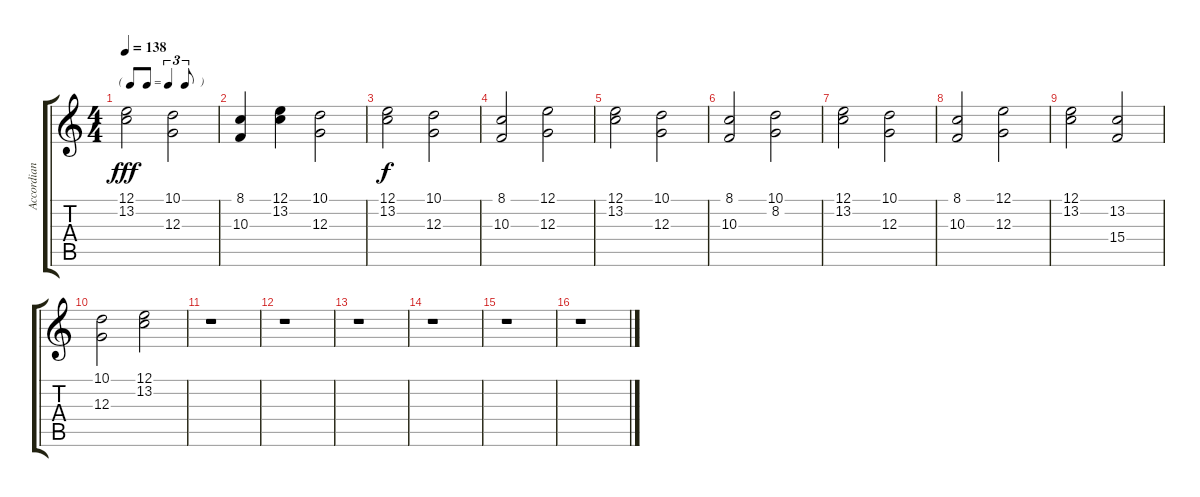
\track ("Accordian" "Accordian") {instrument accordion}
\staff {score tabs}
\tuning (E4 B3 G3 D3 A2 E2) {hide}
\ts (4 4)
\tf triplet8th
\tempo 138
\clef g2
\ks c
(12.1 13.2).2{dy fff} (10.1 12.3).2 |
(8.1 10.3).4 (12.1 13.2).4 (10.1 12.3).2 |
(12.1 13.2).2{dy f} (10.1 12.3).2 |
(8.1 10.3).2 (12.1 12.3).2 |
(12.1 13.2).2 (10.1 12.3).2 |
(8.1 10.3).2 (10.1 8.2).2 |
(12.1 13.2).2 (10.1 12.3).2 |
(8.1 10.3).2 (12.1 12.3).2 |
(12.1 13.2).2 (13.2 15.4).2 |
(10.1 12.3).2 (12.1 13.2).2 |
r.1 |
r.1 |
r.1 |
r.1 |
r.1 |
r.1
